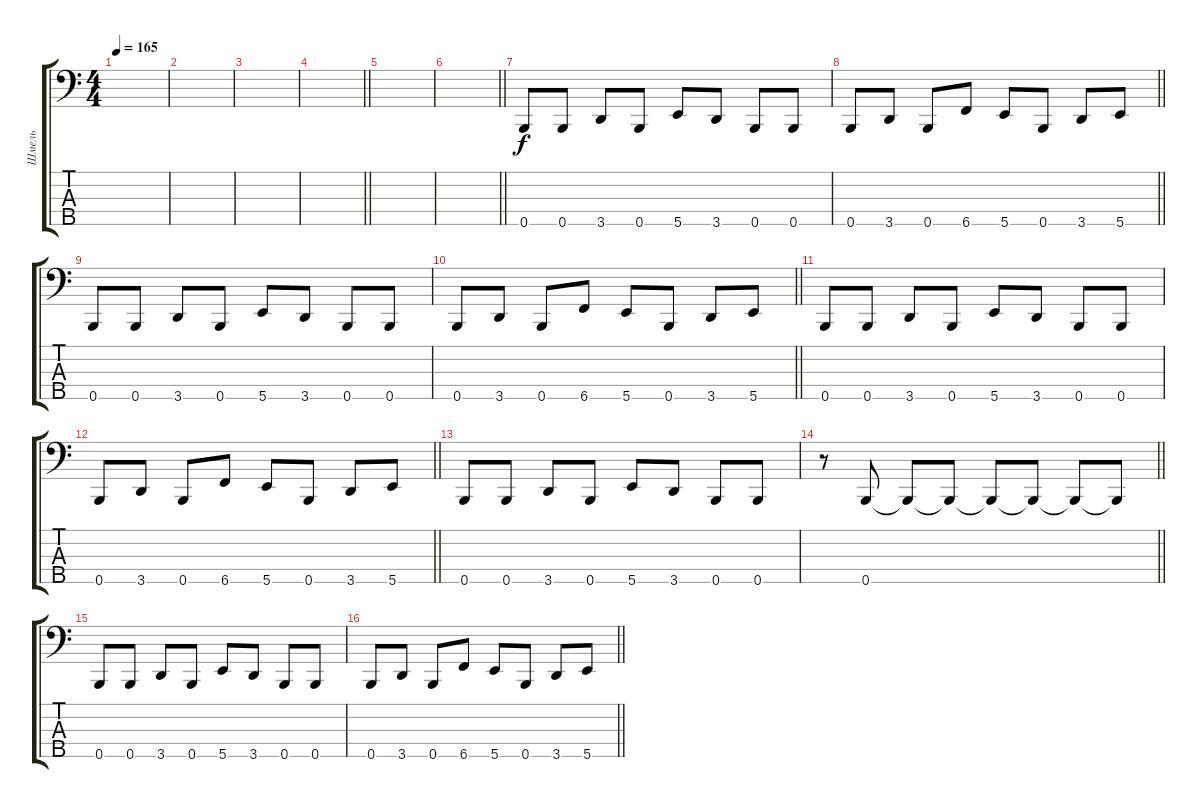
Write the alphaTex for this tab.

\track ("Шмель" "Шмель") {instrument electricbassfinger}
\staff {score tabs}
\tuning (G2 D2 A1 E1 B0) {hide}
\ts (4 4)
\tempo 165
\clef f4
\ks c
|
|
|
\barLineRight lightlight
|
|
\barLineRight lightlight
|
0.5.8 0.5.8 3.5.8 0.5.8 5.5.8 3.5.8 0.5.8 0.5.8 |
\barLineRight lightlight
0.5.8 3.5.8 0.5.8 6.5.8 5.5.8 0.5.8 3.5.8 5.5.8 |
0.5.8 0.5.8 3.5.8 0.5.8 5.5.8 3.5.8 0.5.8 0.5.8 |
\barLineRight lightlight
0.5.8 3.5.8 0.5.8 6.5.8 5.5.8 0.5.8 3.5.8 5.5.8 |
0.5.8 0.5.8 3.5.8 0.5.8 5.5.8 3.5.8 0.5.8 0.5.8 |
\barLineRight lightlight
0.5.8 3.5.8 0.5.8 6.5.8 5.5.8 0.5.8 3.5.8 5.5.8 |
0.5.8 0.5.8 3.5.8 0.5.8 5.5.8 3.5.8 0.5.8 0.5.8 |
\barLineRight lightlight
r.8 0.5.8 0.5{t}.8 0.5{t}.8 0.5{t}.8 0.5{t}.8 0.5{t}.8 0.5{t}.8 |
0.5.8 0.5.8 3.5.8 0.5.8 5.5.8 3.5.8 0.5.8 0.5.8 |
\barLineRight lightlight
0.5.8 3.5.8 0.5.8 6.5.8 5.5.8 0.5.8 3.5.8 5.5.8
